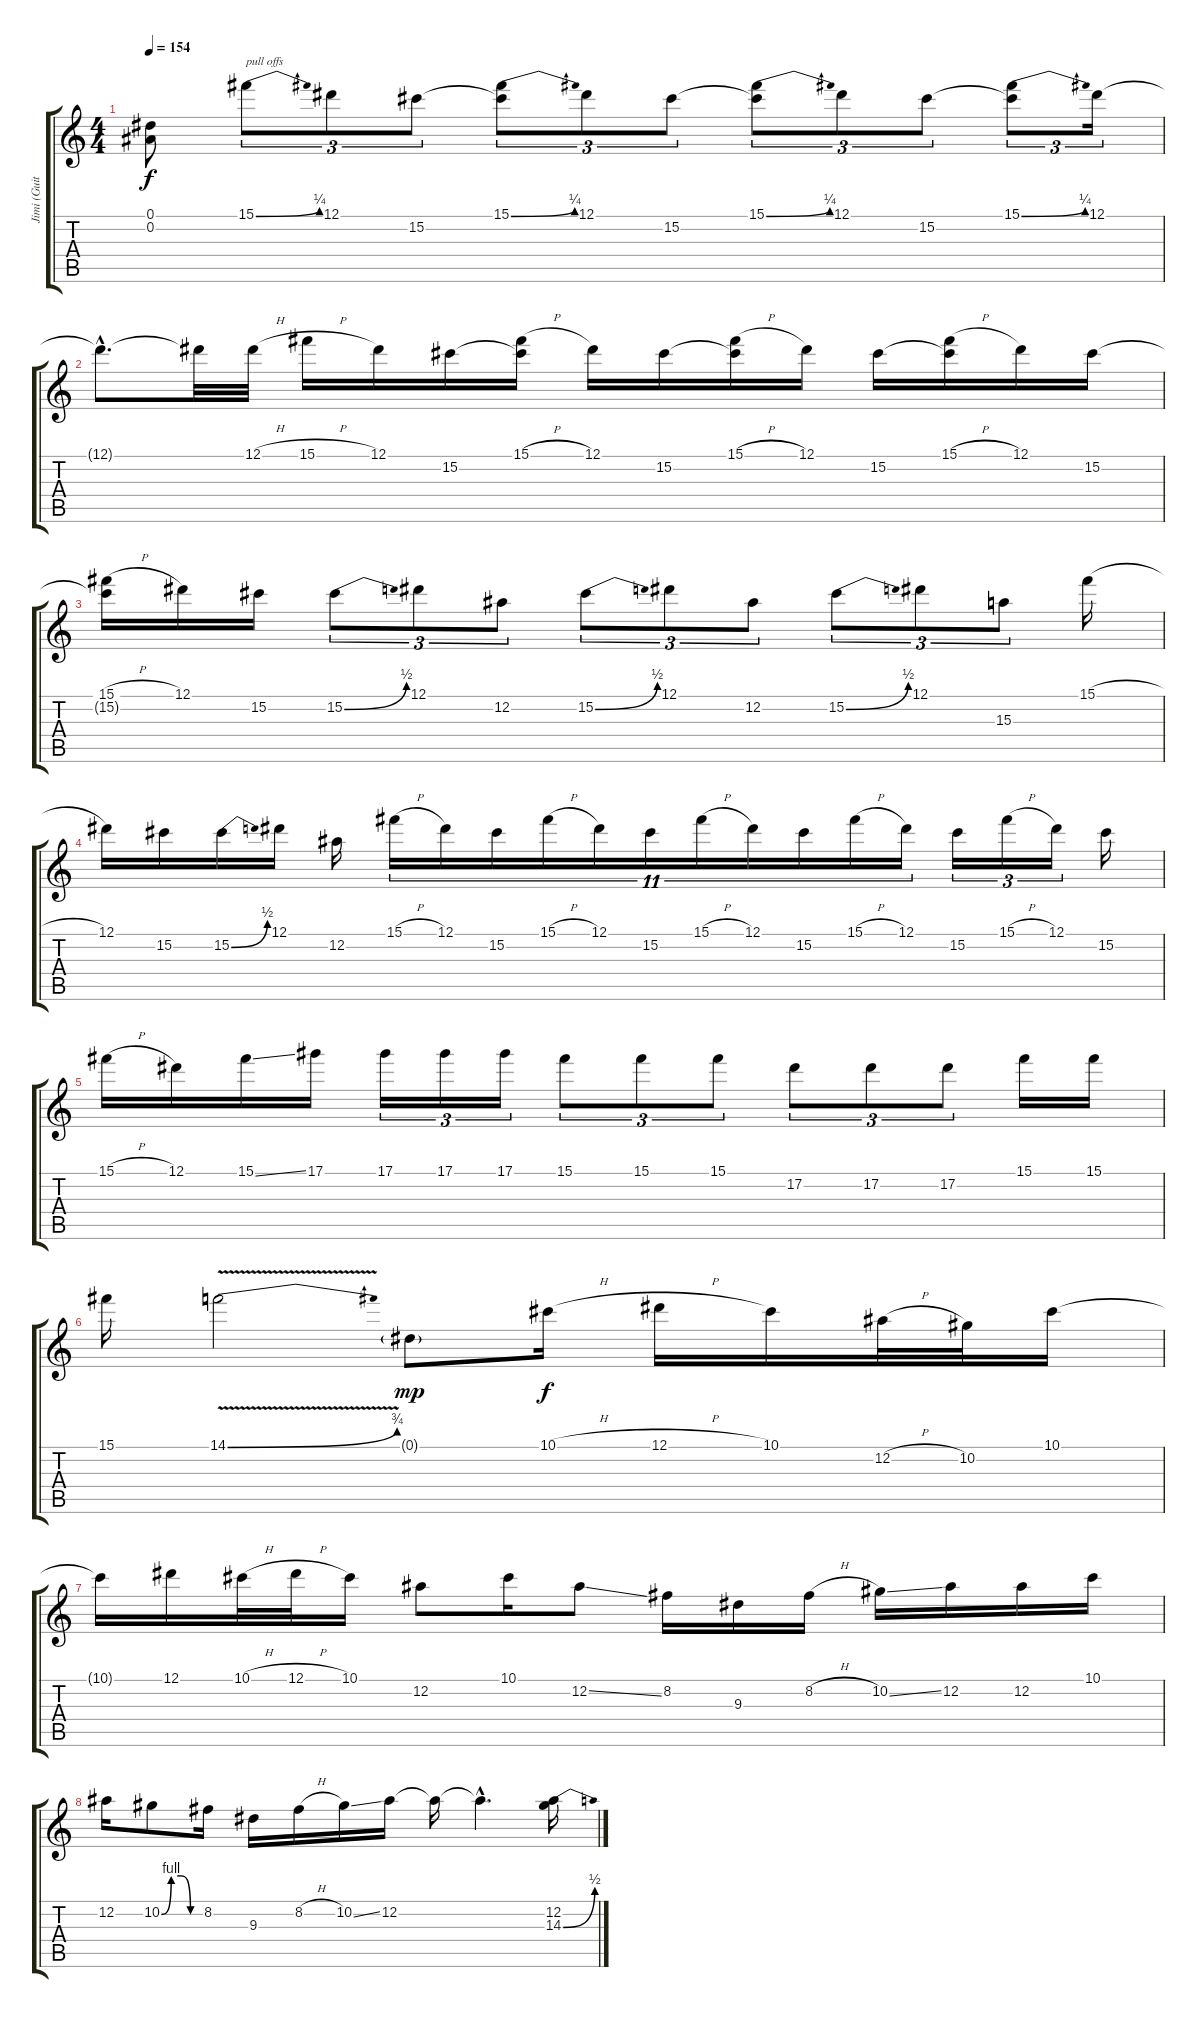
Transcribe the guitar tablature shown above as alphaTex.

\track ("Jimi (Guitar)" "Jimi (Guit") {instrument overdrivenguitar}
\staff {score tabs}
\tuning (Eb4 Bb3 Gb3 Db3 Ab2 Eb2) {hide}
\ts (4 4)
\tempo 154
\clef g2
\ks c
(0.1{t} 0.2{t}).8{dy f} 15.1{be (bend 0 0 60 1)}.8{tu (3 2) txt "pull offs"} 12.1.8{tu (3 2)} 15.2.8{tu (3 2)} (15.1{be (bend 0 0 60 1)} 15.2{t}).8{tu (3 2)} 12.1.8{tu (3 2)} 15.2.8{tu (3 2)} (15.1{be (bend 0 0 60 1)} 15.2{t}).8{tu (3 2)} 12.1.8{tu (3 2)} 15.2.8{tu (3 2)} (15.1{be (bend 0 0 60 1)} 15.2{t}).8{tu (3 2)} 12.1.16{tu (3 2)} |
12.1{hac t}.8{d} 12.1{t}.32 12.1{h}.32 15.1{h}.16 12.1.16 15.2.16 (15.1{h} 15.2{t}).16 12.1.16 15.2.16 (15.1{h} 15.2{t}).16 12.1.16 15.2.16 (15.1{h} 15.2{t}).16 12.1.16 15.2.16 |
(15.1{h} 15.2{t}).16 12.1.16 15.2.16 15.2{be (bend 0 0 60 2)}.8{tu (3 2)} 12.1.8{tu (3 2)} 12.2.8{tu (3 2)} 15.2{be (bend 0 0 60 2)}.8{tu (3 2)} 12.1.8{tu (3 2)} 12.2.8{tu (3 2)} 15.2{be (bend 0 0 60 2)}.8{tu (3 2)} 12.1.8{tu (3 2)} 15.3.8{tu (3 2)} 15.1{h}.16 |
12.1.16 15.2.16 15.2{be (bend 0 0 60 2)}.16 12.1.16 12.2.16 15.1{h}.16{tu (11 8)} 12.1.16{tu (11 8)} 15.2.16{tu (11 8)} 15.1{h}.16{tu (11 8)} 12.1.16{tu (11 8)} 15.2.16{tu (11 8)} 15.1{h}.16{tu (11 8)} 12.1.16{tu (11 8)} 15.2.16{tu (11 8)} 15.1{h}.16{tu (11 8)} 12.1.16{tu (11 8)} 15.2.16{tu (3 2)} 15.1{h}.16{tu (3 2)} 12.1.16{tu (3 2)} 15.2.16 |
15.1{h}.16 12.1.16 15.1{ss}.16 17.1.16 17.1.16{tu (3 2)} 17.1.16{tu (3 2)} 17.1.16{tu (3 2)} 15.1.8{tu (3 2)} 15.1.8{tu (3 2)} 15.1.8{tu (3 2)} 17.2.8{tu (3 2)} 17.2.8{tu (3 2)} 17.2.8{tu (3 2)} 15.1.16 15.1.16 |
15.1.16 14.1{be (bend 0 0 60 3) v}.2 0.1{g}.8{dy mp} 10.1{h}.16{dy f} 12.1{h}.16 10.1.16 12.2{h}.32 10.2.32 10.1.16 |
10.1{t}.16 12.1.16 10.1{h}.32 12.1{h}.32 10.1.16 12.2.8 10.1.16 12.2{ss}.8 8.2.16 9.3.16 8.2{h}.16 10.2{ss}.16 12.2.16 12.2.16 10.1.16 |
12.2.16 10.2{be (custom 0 0 15 4 30 4 45 0 60 0)}.8 8.2.16 9.3.16 8.2{h}.16 10.2{ss}.16 12.2.16 12.2{t}.16 12.2{hac t}.4{d} (12.2 14.3{be (bend 0 0 60 2)}).16
